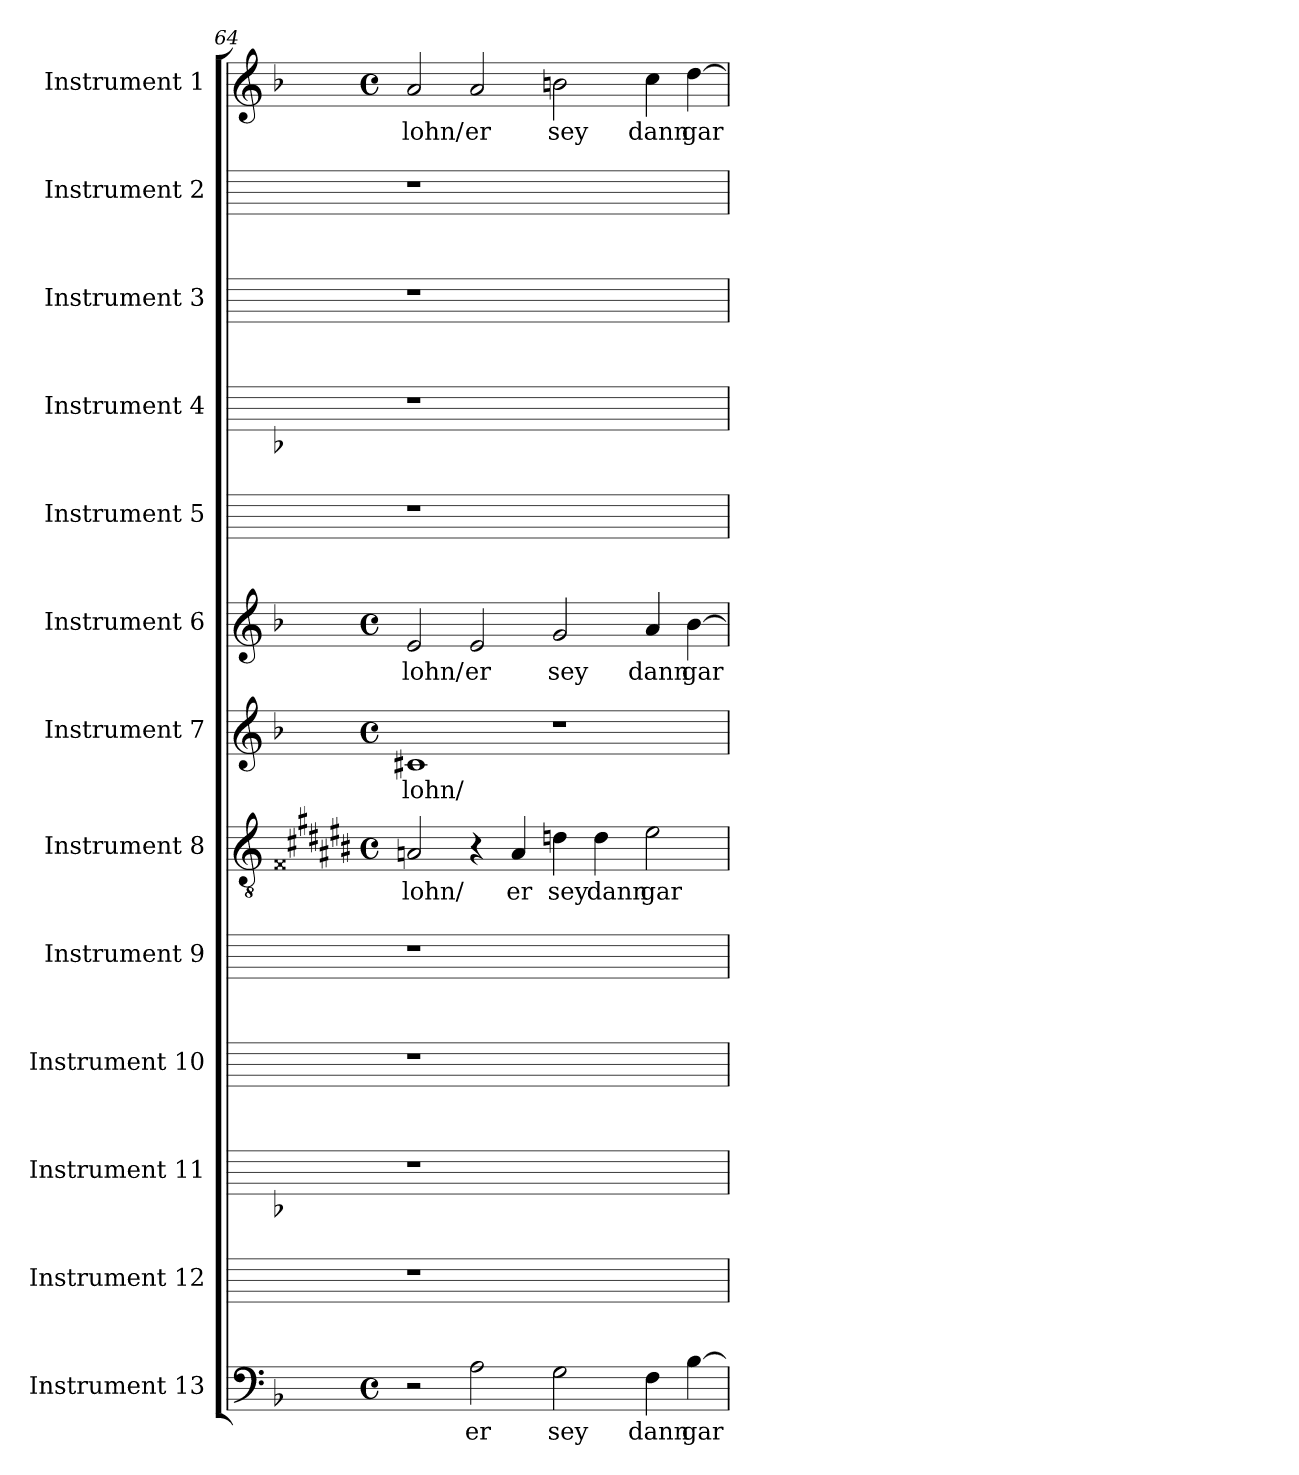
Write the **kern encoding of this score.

**kern	**text	**kern	**kern	**kern	**kern	**kern	**text	**kern	**text	**kern	**text	**kern	**kern	**kern	**kern	**kern	**text
*part13	*part13	*part12	*part11	*part10	*part9	*part8	*part8	*part7	*part7	*part6	*part6	*part5	*part4	*part3	*part2	*part1	*part1
*staff13	*staff13	*staff12	*staff11	*staff10	*staff9	*staff8	*staff8	*staff7	*staff7	*staff6	*staff6	*staff5	*staff4	*staff3	*staff2	*staff1	*staff1
*I"Instrument 13	*	*I"Instrument 12	*I"Instrument 11	*I"Instrument 10	*I"Instrument 9	*I"Instrument 8	*	*I"Instrument 7	*	*I"Instrument 6	*	*I"Instrument 5	*I"Instrument 4	*I"Instrument 3	*I"Instrument 2	*I"Instrument 1	*
!!LO:PB:g=z
*clefF4	*	*	*	*	*	*clefGv2	*	*clefG2	*	*clefG2	*	*	*	*	*	*clefG2	*
*ITrd-3c-5	*	*ITrd-2c-3	*ITrd1c2	*ITrd-2c-3	*ITrd-2c-3	*ITrd-2c-3	*	*ITrd-3c-5	*	*	*	*ITrd-2c-3	*ITrd1c2	*ITrd-2c-3	*ITrd-2c-3	*ITrd1c2	*
*k[b-e-]	*	*	*k[b-e-a-]	*	*	*k[f##c#g#d#a#e#b#]	*	*k[b-e-]	*	*k[b-]	*	*	*k[b-e-a-]	*	*	*k[b-e-a-]	*
*B-:	*	*	*E-:	*	*	*G#:	*	*B-:	*	*F:	*	*	*E-:	*	*	*E-:	*
*M4/4	*	*	*	*	*	*M4/4	*	*M4/4	*	*M4/4	*	*	*	*	*	*M4/4	*
*met(c)	*	*	*	*	*	*met(c)	*	*met(c)	*	*met(c)	*	*	*	*	*	*met(c)	*
=64	=64	=64	=64	=64	=64	=64	=64	=64	=64	=64	=64	=64	=64	=64	=64	=64	=64
!	!	!	!	!	!	!	!LO:LY:b:cj	!	!LO:LY:b:cj	!	!LO:LY:b:cj	!	!	!	!	!	!LO:LY:b:cj
2r	.	1r	1r	1r	1r	2c/	lohn/	1f#X	lohn/	2e/	lohn/	1r	1r	1r	1r	2g/	lohn/
!	!LO:LY:b:cj	!	!	!	!	!	!	!	!	!	!LO:LY:b:cj	!	!	!	!	!	!LO:LY:b:cj
2d\	er	.	.	.	.	4r	.	.	.	2e/	er	.	.	.	.	2g/	er
!	!	!	!	!	!	!	!LO:LY:b:cj	!	!	!	!	!	!	!	!	!	!
.	.	.	.	.	.	4c/	er	.	.	.	.	.	.	.	.	.	.
!	!LO:LY:b:cj	!	!	!	!	!	!LO:LY:b:cj	!	!	!	!LO:LY:b:cj	!	!	!	!	!	!LO:LY:b:cj
2c\	sey	1ryy	1ryy	1ryy	1ryy	4f\	sey	1r	.	2g/	sey	1ryy	1ryy	1ryy	1ryy	2an\	sey
!	!	!	!	!	!	!	!LO:LY:b:cj	!	!	!	!	!	!	!	!	!	!
.	.	.	.	.	.	4f\	dann	.	.	.	.	.	.	.	.	.	.
!	!LO:LY:b:cj	!	!	!	!	!	!LO:LY:b:cj	!	!	!	!LO:LY:b:cj	!	!	!	!	!	!LO:LY:b:cj
4B-\	dann	.	.	.	.	2g#\	gar	.	.	4a/	dann	.	.	.	.	4b-\	dann
!	!LO:LY:b	!	!	!	!	!	!	!	!	!	!LO:LY:b	!	!	!	!	!	!LO:LY:b
[>4e-\	gar	.	.	.	.	.	.	.	.	[>4b-\	gar	.	.	.	.	[>4cc\	gar
=	=	=	=	=	=	=	=	=	=	=	=	=	=	=	=	=	=
*-	*-	*-	*-	*-	*-	*-	*-	*-	*-	*-	*-	*-	*-	*-	*-	*-	*-
